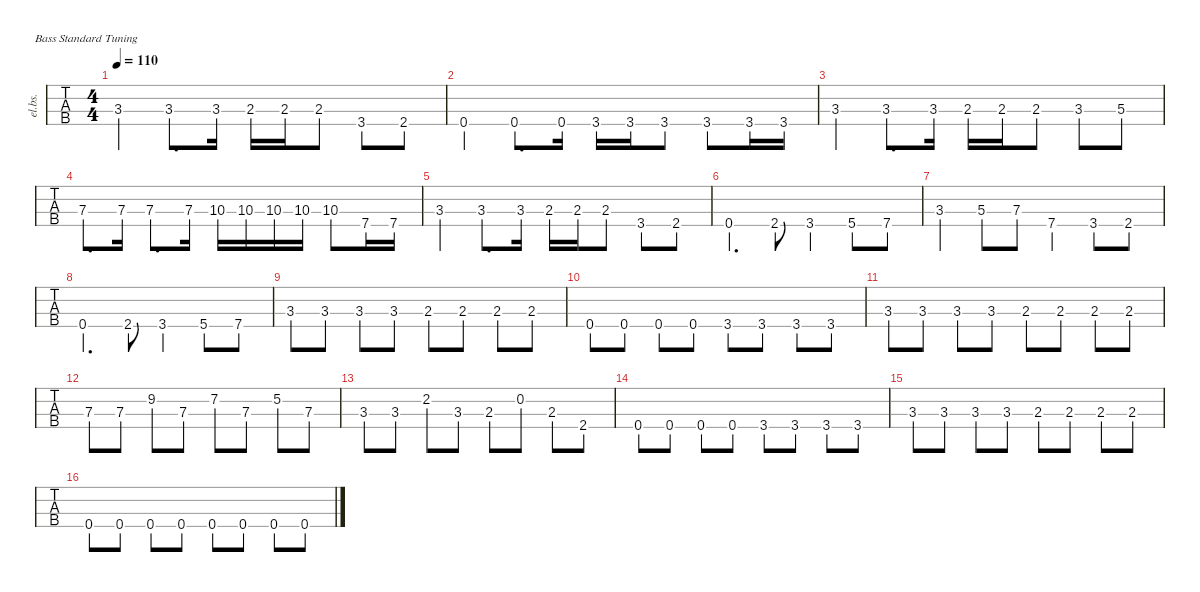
\defaultSystemsLayout 4
\hideDynamics
\bracketExtendMode nobrackets
\track ("Electric Bass" "el.bs.") {instrument electricbasspick}
\staff {tabs}
\tuning (G2 D2 A1 E1)
\ts (4 4)
\tempo 110
\clef f4
\ks c
3.3.4{dy mf} 3.3.8{d} 3.3.16 2.3.16 2.3.16 2.3.8 3.4.8 2.4{acc #}.8 |
0.4.4 0.4.8{d} 0.4.16 3.4.16 3.4.16 3.4.8 3.4.8 3.4.16 3.4.16 |
3.3.4 3.3.8{d} 3.3.16 2.3.16 2.3.16 2.3.8 3.3.8 5.3.8 |
7.3.8{d} 7.3.16 7.3.8{d} 7.3.16 10.3.16 10.3.16 10.3.16 10.3.16 10.3.8 7.4.16 7.4.16 |
3.3.4 3.3.8{d} 3.3.16 2.3.16 2.3.16 2.3.8 3.4.8 2.4{acc #}.8 |
0.4.4{d} 2.4{acc #}.8 3.4.4 5.4.8 7.4.8 |
3.3.4 5.3.8 7.3.8 7.4.4 3.4.8 2.4{acc #}.8 |
0.4.4{d} 2.4{acc #}.8 3.4.4 5.4.8 7.4.8 |
3.3.8 3.3.8 3.3.8 3.3.8 2.3.8 2.3.8 2.3.8 2.3.8 |
0.4.8 0.4.8 0.4.8 0.4.8 3.4.8 3.4.8 3.4.8 3.4.8 |
3.3.8 3.3.8 3.3.8 3.3.8 2.3.8 2.3.8 2.3.8 2.3.8 |
7.3.8 7.3.8 9.2.8 7.3.8 7.2.8 7.3.8 5.2.8 7.3.8 |
3.3.8 3.3.8 2.2.8 3.3.8 2.3.8 0.2.8 2.3.8 2.4{acc #}.8 |
0.4.8 0.4.8 0.4.8 0.4.8 3.4.8 3.4.8 3.4.8 3.4.8 |
3.3.8 3.3.8 3.3.8 3.3.8 2.3.8 2.3.8 2.3.8 2.3.8 |
0.4.8 0.4.8 0.4.8 0.4.8 0.4.8 0.4.8 0.4.8 0.4.8
